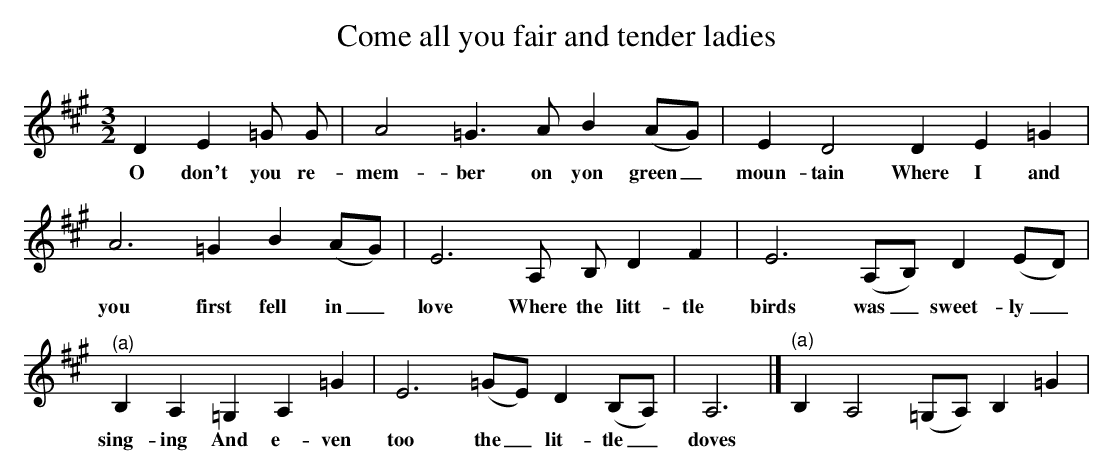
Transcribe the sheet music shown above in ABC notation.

X:1
T:Come all you fair and tender ladies
M:3/2
L:1/4
K:A
D E =G/2 G/2 | A2 =G> A B (A/2G/2) | E D2 D E =G |
w:O don't you re-mem-ber on yon green_ moun-tain Where I and
A3 =G B (A/2G/2) | E3 A,/2 B,/2 D F | E3 (A,/2B,/2) D (E/2D/2) |
w:you first fell in_ love Where the litt-tle birds was_ sweet-ly_
"^(a)"B, A, =G, A, =G | E3 (=G/2E/2) D (B,/2A,/2) | A,3 |]"^(a)"B, A,2 (=G,/2A,/2) B, =G |
w:sing-ing And e-ven too the_ lit-tle_ doves
